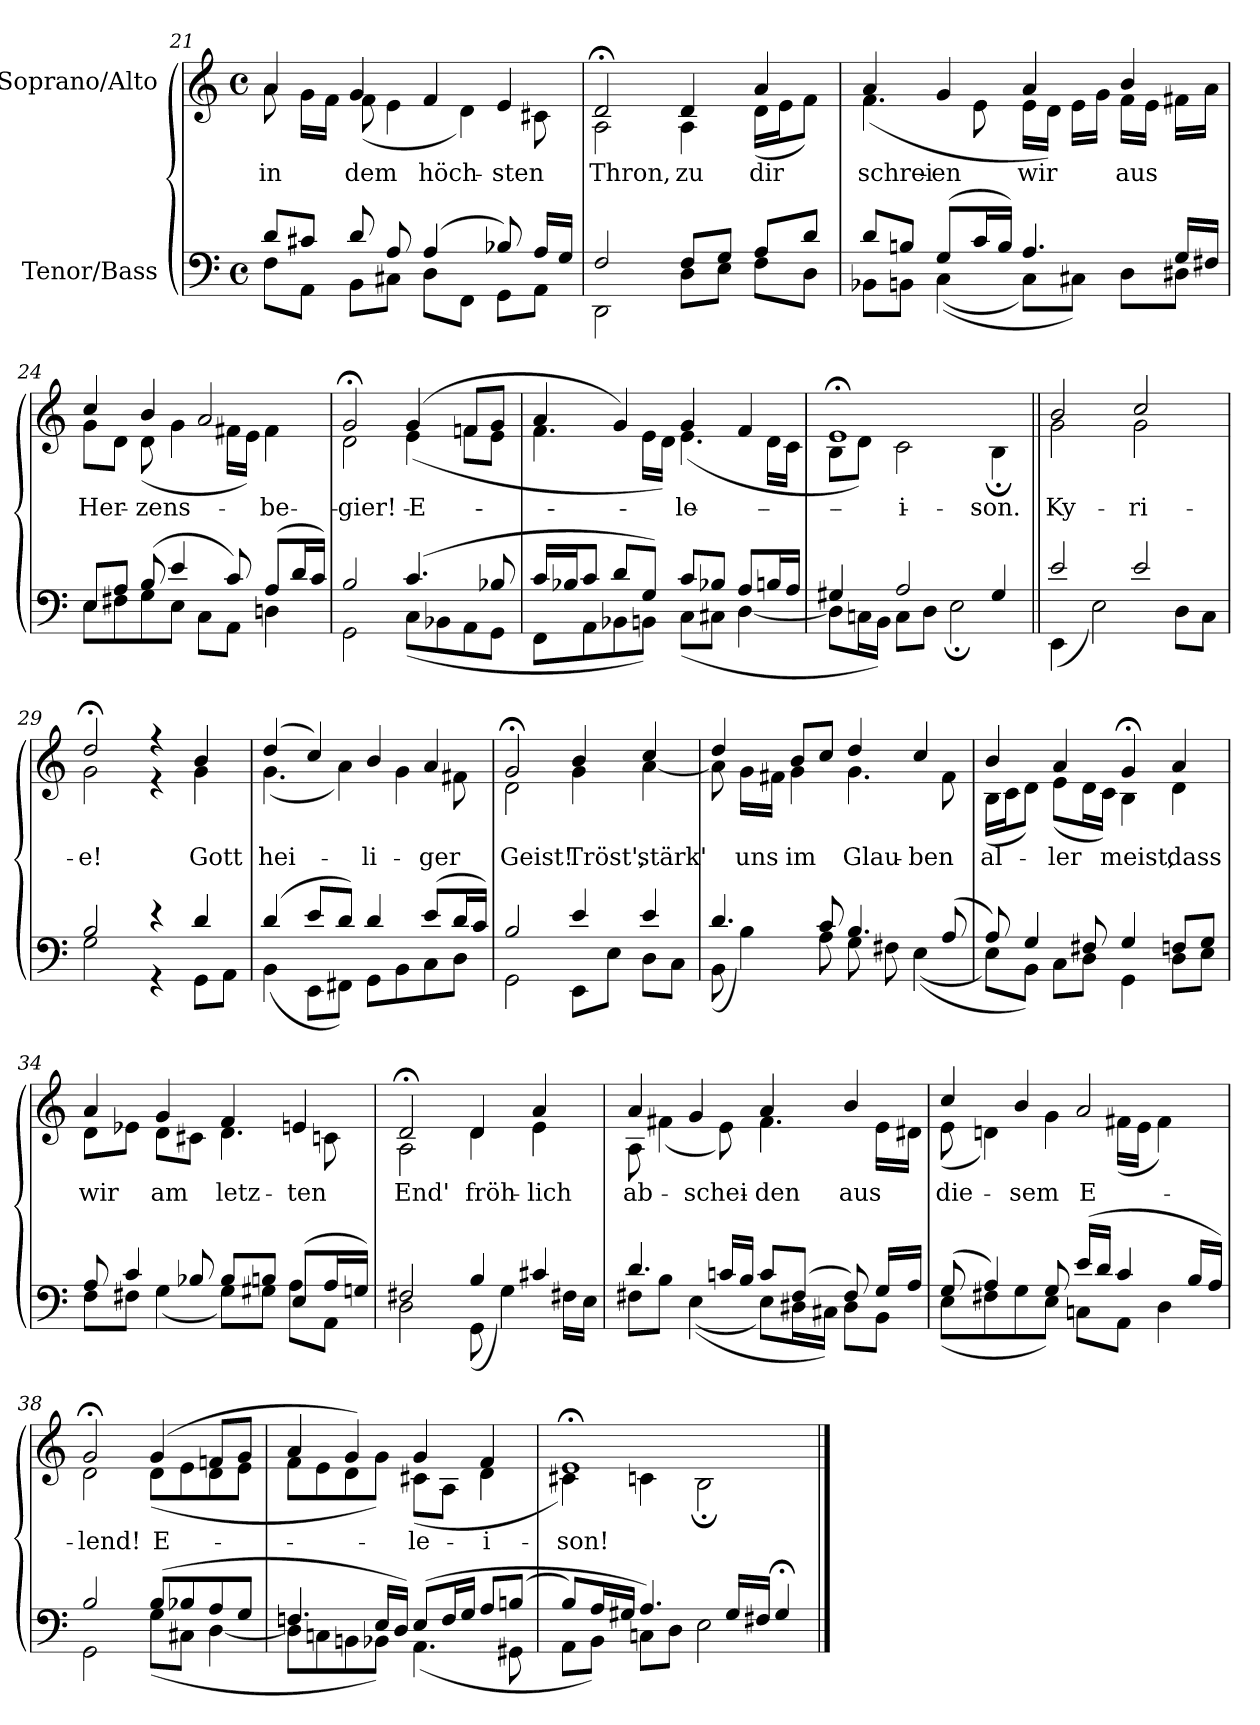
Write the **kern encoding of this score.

**kern	**kern	**text
*part2	*part1	*part1
*staff2	*staff1	*staff1
*I"Tenor/Bass	*I"Soprano/Alto	*
*clefF4	*clefG2	*
*k[]	*k[]	*
*M4/4	*M4/4	*
*met(c)	*met(c)	*
=21	=21	=21
*^	*	*
!	!	!	!LO:LY:b
*	*	*^	*
8d/L	8F\L	4a/	8a\	in
8c#X/J	8AA\J	.	16g\LL	.
.	.	.	16f\JJ	.
!	!	!	!	!LO:LY:b
8d/	8BB\L	4g/	(8f\	dem
8A/	8C#X\J	.	4e\	.
!	!	!	!	!LO:LY:b
(4A/	8D\L	4f/	.	höch-
.	8FF\J	.	4d\)	.
!	!	!	!	!LO:LY:b
8B-X/)	8GG\L	4e/	.	-sten
16A/LL	8AA\J	.	8c#X\	.
16G/JJ	.	.	.	.
=22	=22	=22	=22	=22
!	!	!	!	!LO:LY:b
2F/	2DD\	2d;</	2A\	Thron,
!	!	!	!	!LO:LY:b
8F/L	8D\L	4d/	4A\	zu
8G/J	8E\J	.	.	.
!	!	!	!	!LO:LY:b
8A/L	8F\L	4a/	(16d\LL	dir
.	.	.	16e\J	.
8d/J	8D\J	.	8f\J)	.
=23	=23	=23	=23	=23
!	!	!	!	!LO:LY:b
8d/L	8BB-X\L	4a/	(4.f\	schrei-
8Bn/J	8BBn\J	.	.	.
!	!	!	!	!LO:LY:b
(8G/L	((4C\	4g/	.	-en
16c/L	.	.	8e\	.
16B/JJ)	.	.	.	.
!	!	!	!	!LO:LY:b
4.A/	8C\L)	4a/	16e\LL	wir
.	.	.	16d\JJ)	.
.	8C#X\J)	.	16e\LL	.
.	.	.	16g\JJ	.
!	!	!	!	!LO:LY:b
.	8D\L	4b/	16f\LL	aus
.	.	.	16e\JJ	.
16G/LL	8D#X\J	.	16f#X\LL	.
16F#X/JJ	.	.	16a\JJ	.
!!LO:LB:g=z	!!
=24	=24	=24	=24	=24
!	!	!	!	!LO:LY:b
8E/L	8E\L	4cc/	8g\L	Her-
8A/J	8F#X\	.	8d\J	.
!	!	!	!	!LO:LY:b
(8B/	8G\	4b/	(8d\	-zens-
4e/	8E\J	.	4g\	.
.	8C\L	2a/	.	.
8c/)	8AA\J	.	16f#X\LL	.
.	.	.	16e\JJ)	.
!	!	!	!	!LO:LY:b
(8A/L	4Dn\	.	4f#\	-be-
16d/L	.	.	.	.
16c/JJ)	.	.	.	.
=25	=25	=25	=25	=25
!	!	!	!	!LO:LY:b
2B/	2GG\	2g;</	2d\	-gier!
!	!	!	!	!LO:LY:b
(4.c/	(8C\L	(4g/	(4e\	E-
.	8BB-X\	.	.	.
.	8AA\	8fn/L	8f\L	.
8B-X/	8GG\J	8g/J	8e\J	.
=26	=26	=26	=26	=26
16c/LL	8FF\L	4a/	4.f\	.
16B-X/J	.	.	.	.
8c/J	8AA\	.	.	.
8d/L	8BB-X\	4g/)	.	.
8G/J)	8BBn\J)	.	16e\LL	.
.	.	.	16d\JJ)	.
!	!	!	!	!LO:LY:b
8c/L	(8C\L	4g/	(4.e\	-le-
8B-X/J	8C#X\J	.	.	.
8A/L	[4D\	4f/	.	.
16Bn/L	.	.	16d\LL	.
16A/JJ	.	.	16c\JJ	.
=27	=27	=27	=27	=27
4G#X/	8D\L]	1e;<	8B\L	.
.	16Cn\L	.	8d\J)	.
.	16BB\JJ)	.	.	.
!	!	!	!	!LO:LY:b
2A/	8C\L	.	2c\	-i-
.	8D\J	.	.	.
.	2E;\	.	.	.
!	!	!	!	!LO:LY:b
4G#/	.	.	4B;\	-son.
!!LO:LB:g=z	!!
=28||	=28||	=28||	=28||	=28||
!	!	!	!	!LO:LY:b
2e/	(4EE\	2b/	2g\	Ky-
.	2E\)	.	.	.
!	!	!	!	!LO:LY:b
2e/	.	2cc/	2g\	-ri-
.	8D\L	.	.	.
.	8C\J	.	.	.
=29	=29	=29	=29	=29
!	!	!	!	!LO:LY:b
2B/	2G\	2dd;</	2g\	-e!
4r	4r	4r	4r	.
!	!	!	!	!LO:LY:b
4d/	8GG\L	4b/	4g\	Gott
.	8AA\J	.	.	.
=30	=30	=30	=30	=30
!	!	!	!	!LO:LY:b
(4d/	(4BB\	(4dd/	(4.g\	hei-
8e/L	8EE\L	4cc/)	.	.
8d/J)	8FF#X\J)	.	4a\)	.
!	!	!	!	!LO:LY:b
4d/	8GG\L	4b/	.	-li-
.	8BB\	.	4g\	.
!	!	!	!	!LO:LY:b
(8e/L	8C\	4a/	.	-ger
16d/L	8D\J	.	8f#X\	.
16c/JJ)	.	.	.	.
=31	=31	=31	=31	=31
!	!	!	!	!LO:LY:b
2B/	2GG\	2g;</	2d\	Geist!
!	!	!	!	!LO:LY:b
4e/	8EE\L	4b/	4g\	Tröst',
.	8E\J	.	.	.
!	!	!	!	!LO:LY:b
4e/	8D\L	4cc/	[4a\	stärk'
.	8C\J	.	.	.
=32	=32	=32	=32	=32
4.d/	(8BB\	4dd/	8a\]	.
!	!	!	!	!LO:LY:b
.	4B\)	.	16g\LL	uns
.	.	.	16f#X\JJ	.
!	!	!	!	!LO:LY:b
.	.	8b/L	4g\	im
8c/	8A\	8cc/J	.	.
!	!	!	!	!LO:LY:b
4.B/	8G\	4dd/	4.g\	Glau-
.	8F#X\	.	.	.
!	!	!	!	!LO:LY:b
.	((4E\	4cc/	.	-ben
(8A/	.	.	8f#\	.
!!LO:LB:g=z	!!
=33	=33	=33	=33	=33
!	!	!	!	!LO:LY:b
8A/)	8E\L)	4b/	(16B\LL	al-
.	.	.	16c\J	.
4G/	8BB\J)	.	8d\J)	.
!	!	!	!	!LO:LY:b
.	8C\L	4a/	(8e\L	-ler
8F#X/	8D\J	.	16d\L	.
.	.	.	16c\JJ)	.
!	!	!	!	!LO:LY:b
4G/	4GG\	4g;</	4B\	meist,
!	!	!	!	!LO:LY:b
8Fn/L	8D\L	4a/	4d\	dass
8G/J	8E\J	.	.	.
=34	=34	=34	=34	=34
!	!	!	!	!LO:LY:b
8A/	8F\L	4a/	8d\L	wir
4c/	8F#X\J	.	8e-X\J	.
!	!	!	!	!LO:LY:b
.	(4G\	4g/	8d\L	am
8B-X/	.	.	8c#X\J	.
!	!	!	!	!LO:LY:b
8B-/L	8G\L)	4f/	4.d\	letz-
8Bn/J	8G#X\J	.	.	.
!	!	!	!	!LO:LY:b
(8E/L	8A\L	4en/	.	-ten
16A/L	8AA\J	.	8cn\	.
16Gn/JJ)	.	.	.	.
=35	=35	=35	=35	=35
!	!	!	!	!LO:LY:b
2F#X/	2D\	2d;</	2A\	End'
!	!	!	!	!LO:LY:b
4B/	(8GG\	4d/	4d\	fröh-
.	4G\)	.	.	.
!	!	!	!	!LO:LY:b
4c#X/	.	4a/	4e\	-lich
.	16F#X\LL	.	.	.
.	16E\JJ	.	.	.
=36	=36	=36	=36	=36
!	!	!	!	!LO:LY:b
4.d/	8F#X\L	4a/	8A\	ab-
.	8B\J	.	(4f#X\	.
!	!	!	!	!LO:LY:b
.	((4E\	4g/	.	-schei-
16cn/LL	.	.	8e\)	.
16B/JJ	.	.	.	.
!	!	!	!	!LO:LY:b
8c/L	8E\L)	4a/	4.f#\	-den
(8F#/J	16D#X\L	.	.	.
.	16C#X\JJ)	.	.	.
!	!	!	!	!LO:LY:b
8F#/)	8D#\L	4b/	.	aus
16G/LL	8BB\J	.	16e\LL	.
16A/JJ	.	.	16d#X\JJ	.
!!LO:LB:g=z	!!
=37	=37	=37	=37	=37
!	!	!	!	!LO:LY:b
(8G/	(8E\L	4cc/	(8e\	die-
4A/)	8F#X\	.	4dn\)	.
!	!	!	!	!LO:LY:b
.	8G\	4b/	.	-sem
8G/	8E\J)	.	4g\	.
!	!	!	!	!LO:LY:b
(16e/LL	8Cn\L	2a/	.	E-
16d/JJ	.	.	.	.
4c/	8AA\J	.	(16f#X\LL	.
.	.	.	16e\JJ	.
.	4D\	.	4f#\)	.
16B/LL	.	.	.	.
16A/JJ)	.	.	.	.
=38	=38	=38	=38	=38
!	!	!	!	!LO:LY:b
2B/	2GG\	2g;</	2d\	-lend!
!	!	!	!	!LO:LY:b
(8B/L	(8G\L	(4g/	(8d\L	E-
8B-X/	8C#X\J	.	8e\	.
8A/	[4D\	8fn/L	8d\	.
8G/J	.	8g/J	8e\J	.
=39	=39	=39	=39	=39
4.Fn/	8D\L]	4a/	8f\L	.
.	8Cn\	.	8e\	.
.	8BBn\	4g/)	8d\	.
16E/LL	8BB-X\J)	.	8g\J)	.
16D/JJ)	.	.	.	.
!	!	!	!	!LO:LY:b
(8E/L	(4.AA\	4g/	(8c#X\L	-le-
16F/L	.	.	8A\J	.
16G/JJ	.	.	.	.
!	!	!	!	!LO:LY:b
8A/L	.	4f/	4d\	-i-
(8Bn/J	8GG#X\	.	.	.
=40	=40	=40	=40	=40
!	!	!	!	!LO:LY:b
8B/L)	8AA\L	1e;<	4c#X\)	-son!
16A/L	8BB\J)	.	.	.
16G#X/JJ	.	.	.	.
4.A/)	8Cn\L	.	4cn\	.
.	8D\J	.	.	.
.	2E\	.	2B;\	.
16G#/LL	.	.	.	.
16F#X/JJ	.	.	.	.
4G#;</	.	.	.	.
*v	*v	*	*	*
*	*v	*v	*
==	==	==
*-	*-	*-
